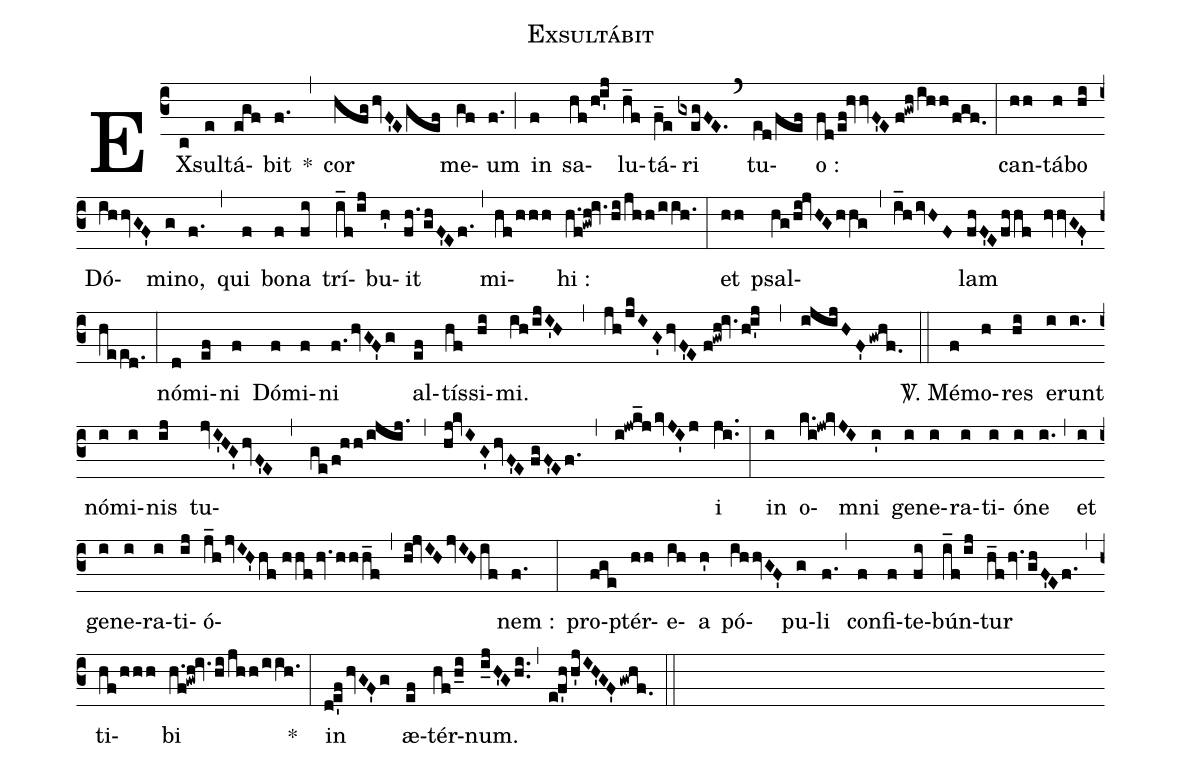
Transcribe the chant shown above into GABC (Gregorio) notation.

name:Exsultábit;
%%
(c3) EX(c)sul(e)tá(egf)bit(f.) *(,) cor(hfghvF'Egef) me(gf)um(f.) (;) in(f) sa(hf/h!i'j)lu(h_f)tá(f_e)ri(gxegFE.) (`) tu(ed/fef)o :(fd/ef!hvvF'E//f!gwh/ihh/fgf.) (:)
can(hh)tá(h)bo(hi) Dó(ihhvGF')mi(g)no,(f.) (,) qui(f) bo(f)na(fi) trí(i_f/ij)bu(h')it(fh./ghF'Ef.) (,) mi(hf/hhh)hi :(h.f!gwh!iv.hi/jhh/iih.) (:)
et(hh) psal(hg/hi!jvHGhhg,i_hivHF)lam(fhF'Efhhf hvvGF'heed.) (:)
nó(d)mi(ef)ni(f) Dó(f)mi(f)ni(f.hvGF'g) al(ef)tís(hf)si(hi)mi.(ih/ijI'H,jh/jkIG'hvF'E//f!gwh!iv.h!i'j,ijijHF'gwhf.) (::)

<sp>V/</sp>. Mé(f)mo(h)res(hi) e(i)runt(i.) nó(i)mi(i)nis(ij) tu(jvI'HG'hvF'E,ge/f!hh/ijij.,hj!kvIG'hvF'E//fgF'Ef.,i!jwk_jkvJI'j)i(ji..) (:)
in(i) o(k.i!jw!kvJI)mni(i') ge(i)ne(i)ra(i)ti(i)ó(i)ne(i.) (,) et(i) ge(i)ne(i)ra(i)ti(ij)ó(j_hjvIH'hf//hhf/hv.hhh_f,hi!jvIHjvIHif)nem :(f.) (:)
pro(fge)ptér(hh)e(ih)a(h') pó(ihhvGF')pu(g)li(f.) (,) con(f)fi(f)te(fi)bún(i_f/ij)tur(h_fhv.ghF'Ef.) (,) ti(hf/hhh)bi(h.f!gwh!iv.hi/jhh/iih.) *(:)
in(d!e'fhvGF'g) æ(ef)tér(hf/h_i)num.(i_jH'Ghi..,e!f'hh'jIH'GF'gwhf.) (::)
